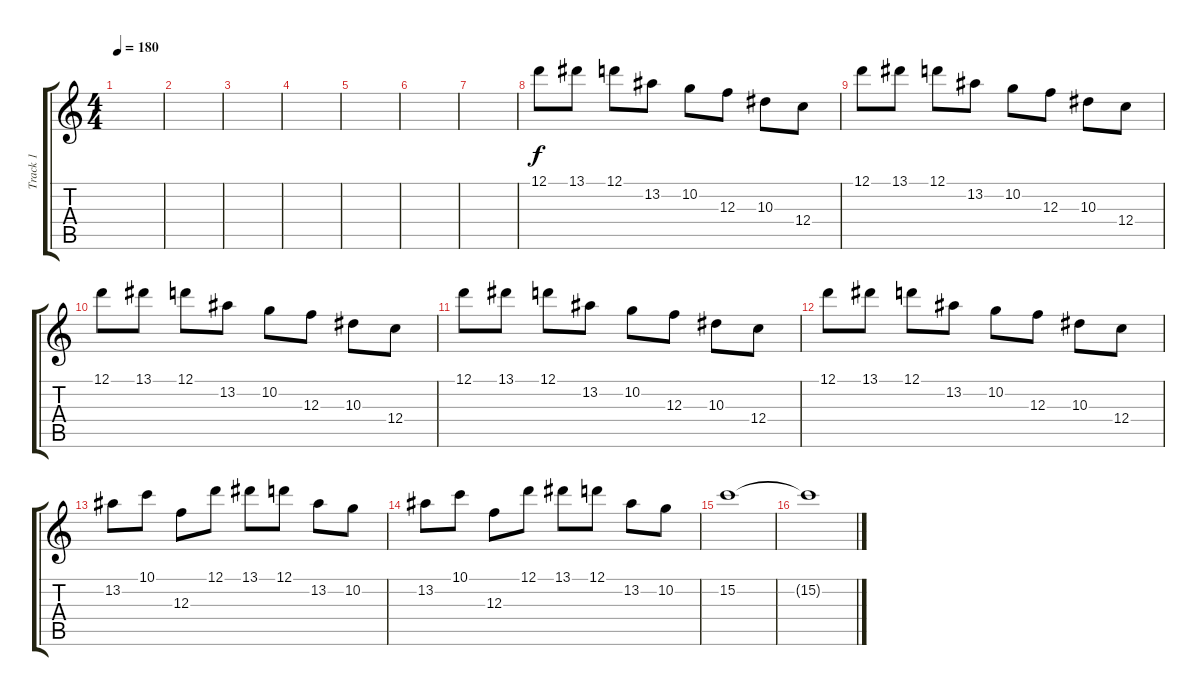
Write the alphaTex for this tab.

\track ("Track 1" "Track 1") {instrument distortionguitar}
\staff {score tabs}
\tuning (D4 A3 F3 C3 G2 C2) {hide}
\ts (4 4)
\tempo 180
\clef g2
\ks c
|
|
|
|
|
|
|
12.1.8 13.1.8 12.1.8 13.2.8 10.2.8 12.3.8 10.3.8 12.4.8 |
12.1.8 13.1.8 12.1.8 13.2.8 10.2.8 12.3.8 10.3.8 12.4.8 |
12.1.8 13.1.8 12.1.8 13.2.8 10.2.8 12.3.8 10.3.8 12.4.8 |
12.1.8 13.1.8 12.1.8 13.2.8 10.2.8 12.3.8 10.3.8 12.4.8 |
12.1.8 13.1.8 12.1.8 13.2.8 10.2.8 12.3.8 10.3.8 12.4.8 |
13.2.8 10.1.8 12.3.8 12.1.8 13.1.8 12.1.8 13.2.8 10.2.8 |
13.2.8 10.1.8 12.3.8 12.1.8 13.1.8 12.1.8 13.2.8 10.2.8 |
15.2.1 |
15.2{t}.1
